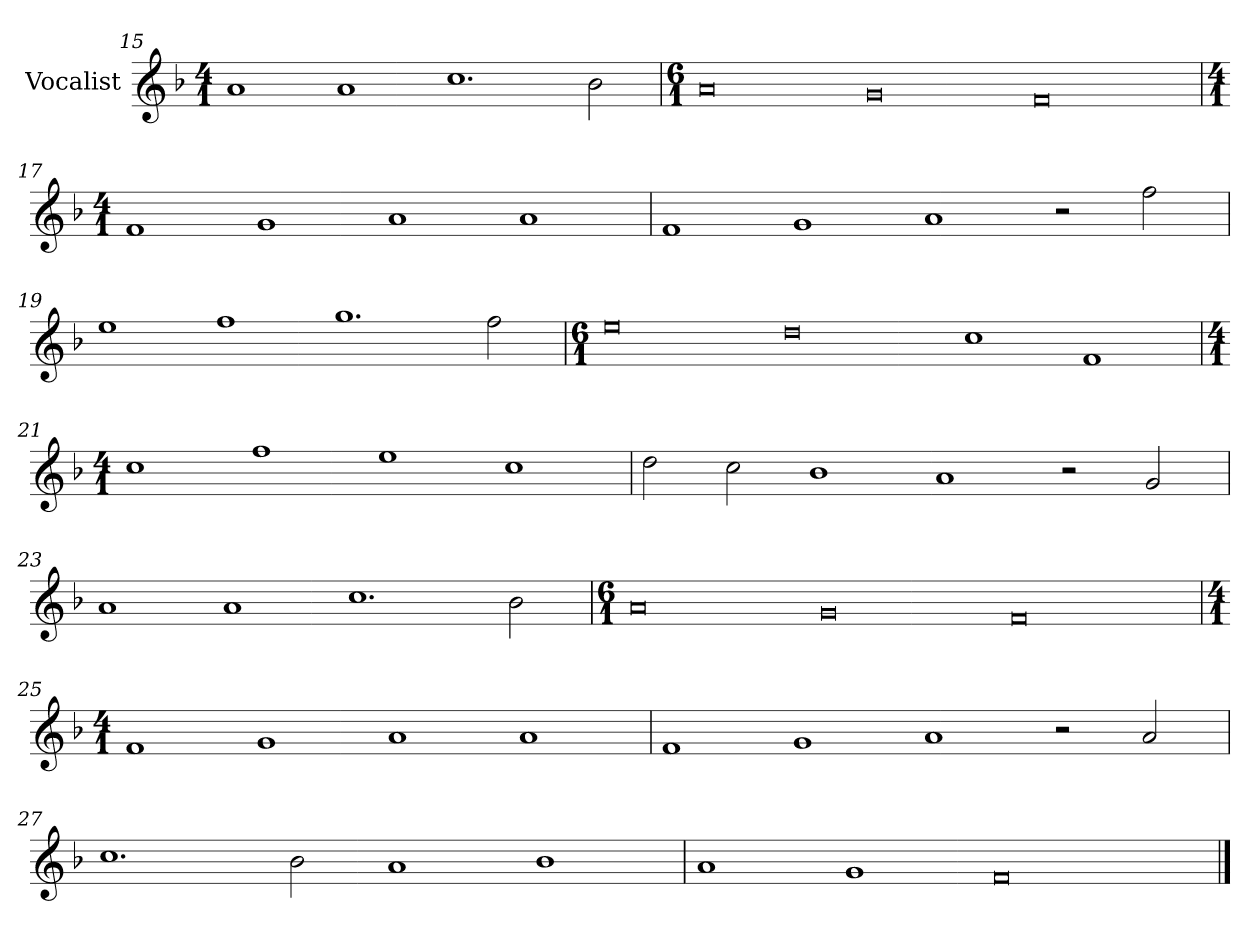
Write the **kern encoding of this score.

**kern
*part1
*staff1
*I"Vocalist
*k[b-]
*F:
*M4/1
=15
1a
1a
1.cc
2b-
=16
*M6/1
0a
0g
0f
=17
*M4/1
1f
1g
1a
1a
=18
1f
1g
1a
2r
2ff
=19
1ee
1ff
1.gg
2ff
=20
*M6/1
0ee
0dd
1cc
1f
=21
*M4/1
1cc
1ff
1ee
1cc
=22
2dd
2cc
1b-
1a
2r
2g
=23
1a
1a
1.cc
2b-
=24
*M6/1
0a
0g
0f
=25
*M4/1
1f
1g
1a
1a
=26
1f
1g
1a
2r
2a
=27
1.cc
2b-
1a
1b-
=28
1a
1g
0f
==
*-
